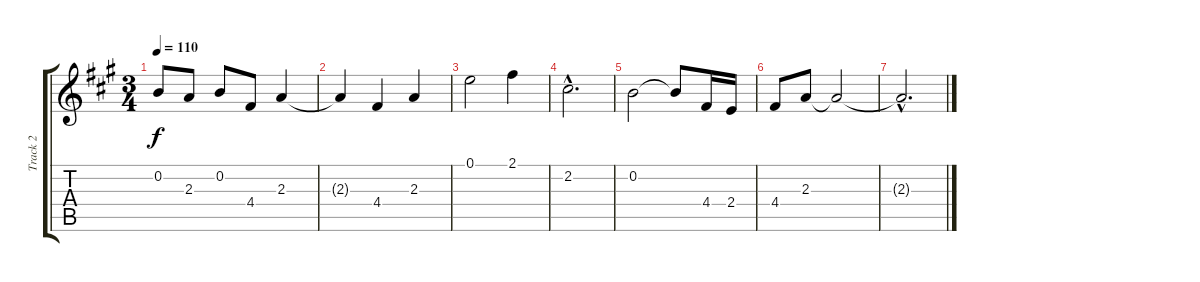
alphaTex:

\track ("Track 2" "Track 2") {instrument acousticguitarsteel}
\staff {score tabs}
\tuning (E4 B3 G3 D3 A2 E2) {hide}
\ts (3 4)
\tempo 110
\clef g2
\ks a
0.2.8{dy f} 2.3.8 0.2.8 4.4.8 2.3.4 |
2.3{t}.4 4.4.4 2.3.4 |
0.1.2 2.1.4 |
2.2{hac}.2{d} |
0.2.2 0.2{t}.8 4.4.16 2.4.16 |
4.4.8 2.3.8 2.3{t}.2 |
2.3{hac t}.2{d}
